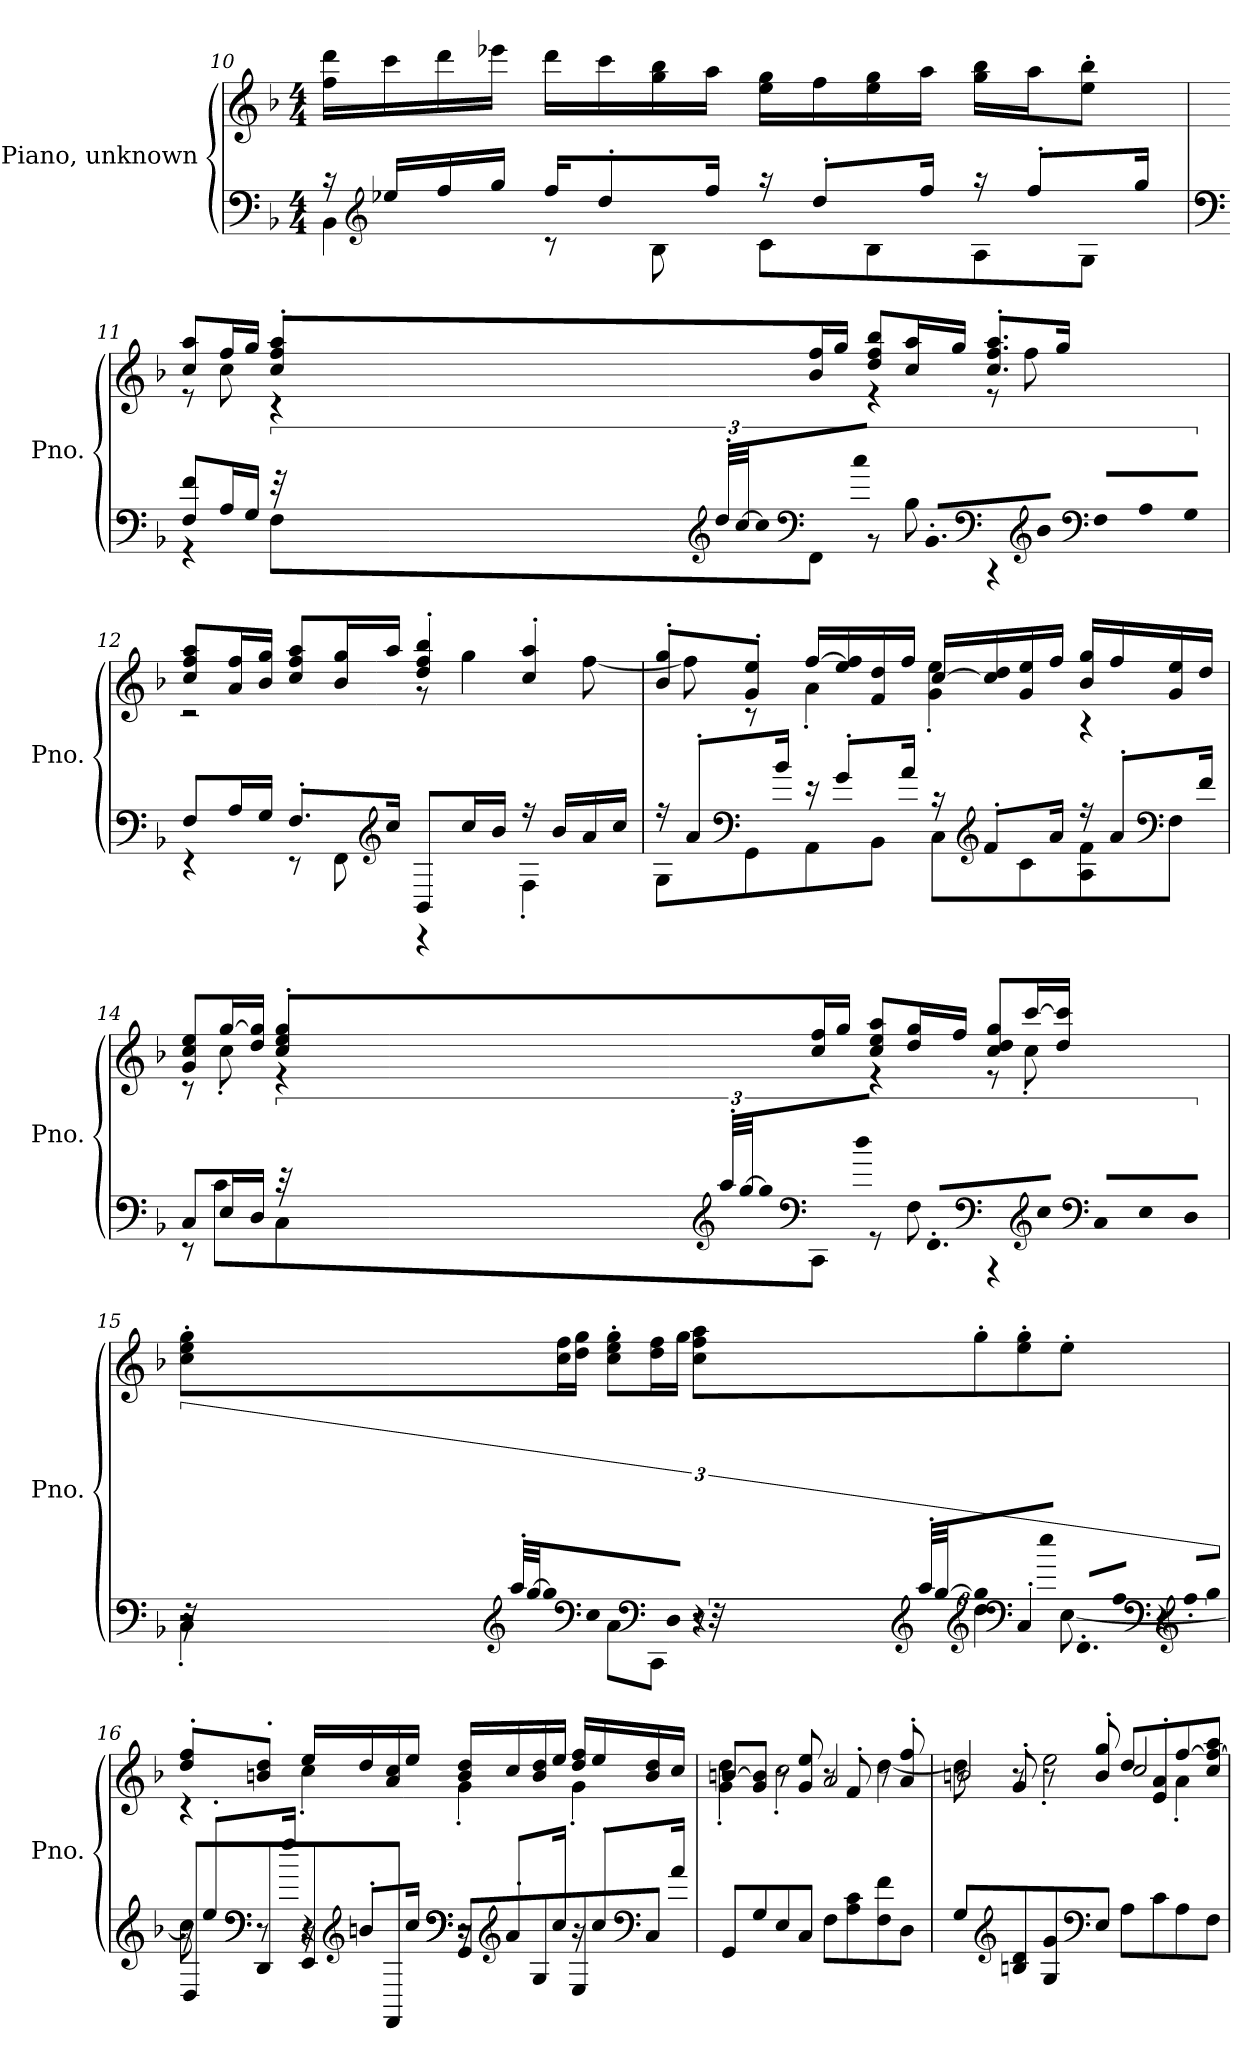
**kern	**kern
*part1	*part1
*staff2	*staff1
*I"Piano, unknown	*
*I'Pno.	*
*clefF4	*clefG2
*k[b-]	*k[b-]
*M4/4	*M4/4
=10	=10
*^	*
16r	4BB-\	16ff\ 16ddd\LL
*clefG2	*	*
16ee-X/LL	.	16ccc\
16ff/	.	16ddd\
16gg/JJ	.	16eee-X\JJ
16ff/KL	8r	16ddd\LL
8dd'/	.	16ccc\
.	8B-\	16gg\ 16bb-\
16ff/Jk	.	16aa\JJ
16r	8c\L	16ee\ 16gg\LL
8dd'/L	.	16ff\
.	8B-\	16ee\ 16gg\
16ff/Jk	.	16aa\JJ
16r	8A\	16gg\ 16bb-\LL
8ff'/L	.	16aa\J
.	8G\J	8ee\' 8bb-\'J
16gg/Jk	.	.
!!LO:PB:g=z
=11	=11	=11
*clefF4	*	*
*	*	*^
8F/ 8f/L	4r	8cc/ 8aa/L	8r
16A/L	.	16ff/L	8cc\
16G/JJ	.	16gg/JJ	.
48r	8F\L	8cc/' 8ff/' 8aa/'L	4r
*clefG2	*	*	*
48dd'/LLL	.	.	.
[48cc/JJ	.	.	.
8cc/]	.	.	.
*clefF4	*	*	*
.	8FF\J	16b-/ 16ff/L	.
16cc/Jk	.	16gg/JJ	.
8.BB-'/L	8r	8dd/ 8ff/ 8bb-/L	4r
.	8B-\	16cc/ 16aa/L	.
*clefG2	*	*	*
16b-/Jk	.	16gg/JJ	.
*clefF4	*	*	*
8F/L	4r	8.cc/' 8.ff/' 8.aa/'L	8r
16A/L	.	.	8ff\
16G/JJ	.	16gg/Jk	.
=12	=12	=12	=12
8F/L	4r	8cc/ 8ff/ 8aa/L	2r
16A/L	.	16a/ 16ff/L	.
16G/JJ	.	16b-/ 16gg/JJ	.
8.F'/L	8r	8cc/ 8ff/ 8aa/L	.
.	8FF\	16b-/ 16gg/L	.
*clefG2	*	*	*
16cc/Jk	.	16aa/JJ	.
8BB-/L	4r	4dd/' 4ff/' 4bb-/'	8r
16cc/L	.	.	4gg\
16b-/JJ	.	.	.
16r	4F'\	4cc/' 4aa/'	.
16b-/LL	.	.	.
16a/	.	.	[8ff\
16cc/JJ	.	.	.
!!LO:LB:g=z	!!
=13	=13	=13	=13
16r	8G\L	8b-/' 8gg/'L	8ff\]
8a'/L	.	.	.
*clefF4	*	*	*
.	8GG\	8g/' 8ee/'J	8r
16b-/Jk	.	.	.
16r	8AA\	[16ff/LL	4a'\
8g'/L	.	16ee/ 16ff/]	.
.	8BB-\J	16f/ 16dd/	.
16a/Jk	.	16ff/JJ	.
16r	8C\L	[16cc/LL	4g\' 4ee\'
*clefG2	*	*	*
8f'/L	.	16cc/] 16dd/	.
.	8c\	16g/ 16ee/	.
16a/Jk	.	16ff/JJ	.
16r	8A\ 8f\	16b-/ 16gg/LL	4r
8a'/L	.	16ff/	.
*clefF4	*	*	*
.	8F\J	16g/ 16ee/	.
16f/Jk	.	16dd/JJ	.
!!LO:LB:g=z	!!
=14	=14	=14	=14
8C/L	8r	8g/ 8cc/ 8ee/L	8r
16E/L	8c\L	[16gg/L	8cc'\
16D/JJ	.	16dd/ 16gg/]JJ	.
48r	8C\	8cc/' 8ee/' 8gg/'L	4r
*clefG2	*	*	*
48aa'/LLL	.	.	.
[48gg/JJ	.	.	.
8gg/]	.	.	.
*clefF4	*	*	*
.	8CC\J	16cc/ 16ff/L	.
16dd/Jk	.	16gg/JJ	.
8.FF'/L	8r	8cc/ 8ee/ 8aa/L	4r
.	8F\	16dd/ 16gg/L	.
*clefG2	*	*	*
16cc/Jk	.	16ff/JJ	.
*clefF4	*	*	*
8C/L	4r	8cc/ 8dd/ 8gg/L	8r
16E/L	.	[16ccc/L	8cc'\
16D/JJ	.	16dd/ 16ccc/]JJ	.
*	*	*v	*v
!!LO:LB:g=z
=15	=15	=15
*	*^	*
48r	4C'\	2r	8cc\' 8ee\' 8gg\'L
*clefG2	*	*	*
48aa'/LLL	.	.	.
[48gg/J	.	.	.
16gg/]	.	.	.
*clefF4	*	*	*
16E/	.	.	16cc\ 16ff\L
16D/JJ	.	.	16dd\ 16gg\JJ
48r	8C\L	.	8cc\' 8ee\' 8gg\'L
*clefG2	*	*	*
48aa'/LLL	.	.	.
[48gg/JJ	.	.	.
8gg/]	.	.	.
*clefF4	*	*	*
.	8CC\J	.	16dd\ 16ff\L
16ee/Jk	.	.	16gg\JJ
8.FF'/L	8r	4r	8cc\ 8ff\ 8aa\L
*clefG2	*	*	*
.	4dd\	.	8gg'\
16ff/Jk	.	.	.
*clefF4	*	*	*
16r	.	4C'/	8ee\' 8gg\'
*clefG2	*	*	*
8ff'/L	.	.	.
.	[8cc\	.	8ee'\J
16gg/Jk	.	.	.
!!LO:LB:g=z
=16	=16	=16	=16
*	*	*	*^
16r	8cc\]	8D/L	8dd/' 8ff/'L	4r
8ee'/L	.	.	.	.
*clefF4	*	*	*	*
.	8r	8DD/	8bn/' 8dd/'J	.
16ff/Jk	.	.	.	.
16r	4r	8EE/	16ee/LL	4cc'\
*clefG2	*	*	*	*
8bn'/L	.	.	16dd/	.
.	.	8FF/J	16a/ 16cc/	.
16cc/Jk	.	.	16ee/JJ	.
*clefF4	*	*	*	*
16r	2r	8GG/L	16b/ 16dd/LL	4g'\
*clefG2	*	*	*	*
8a'/L	.	.	16cc/	.
.	.	8G/	16b/ 16dd/	.
16cc/Jk	.	.	16ee/JJ	.
16r	.	8E/	16dd/ 16ff/LL	4g'\
8cc'/L	.	.	16ee/	.
*clefF4	*	*	*	*
.	.	8C/J	16b/ 16dd/	.
16a/Jk	.	.	16cc/JJ	.
*v	*v	*v	*	*
=17	=17	=17
*	*	*^
8GG/L	[8bn/L	4g\' 4dd\'	2r
8G/	8g/ 8b/]J	.	.
8E/	8r	2cc'\	.
8C/J	8g/ 8ee/	.	.
8F\L	8r	.	2a/
8A\ 8c\	8f'/	.	.
8F\ 8f\	8r	[4dd\	.
8D\J	8a/' 8ff/'	.	.
!!LO:LB:g=z	!!	!!
=18	=18	=18	=18
8G/L	8r	8dd\]	2bn/
*clefG2	*	*	*
8Bn/ 8d/	8g'/	8r	.
8G/ 8g/	8r	2ee'\	.
*clefF4	*	*	*
8E/J	8b/' 8gg/'	.	.
8A\L	8dd/L	.	2cc/
8c\	8e/' 8a/'	.	.
8A\	[8ff/	4a'\	.
8F\J	8cc/ 8ff/_ 8aa/J	.	.
*	*v	*v	*v
=	=
*-	*-
